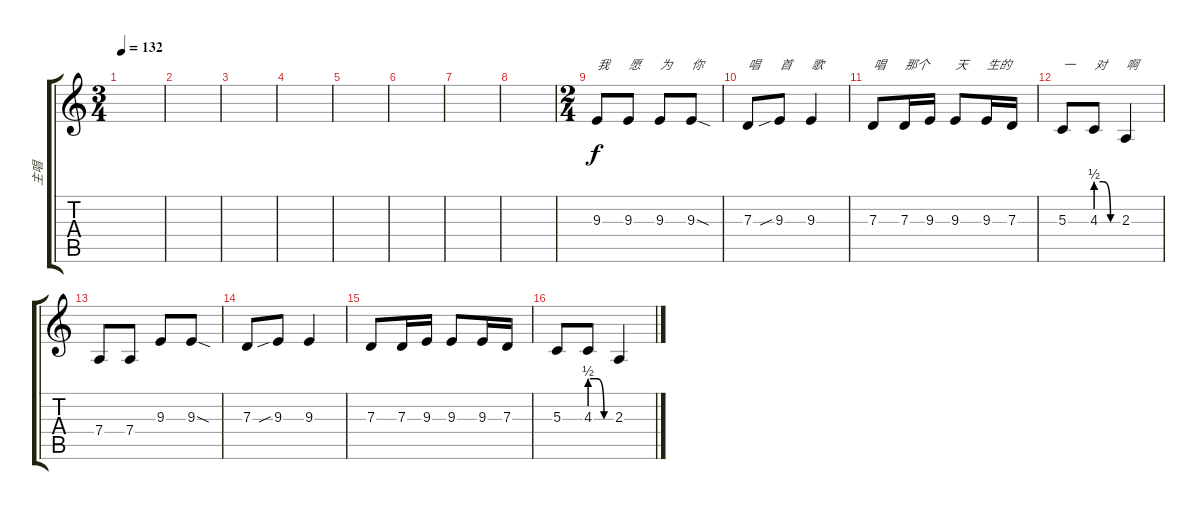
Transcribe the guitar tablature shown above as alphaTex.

\track ("主唱" "主唱") {instrument accordion}
\staff {score tabs}
\tuning (E4 B3 G3 D3 A2 E2) {hide}
\ts (3 4)
\tempo 132
\clef g2
\ks c
|
|
|
|
|
|
|
|
\ts (2 4)
9.3.8{txt "我"} 9.3.8{txt "愿"} 9.3.8{txt "为"} 9.3{sod}.8{txt "你"} |
7.3.8{txt "唱"} 9.3{sib}.8{txt "首"} 9.3.4{txt "歌"} |
7.3.8{txt "唱"} 7.3.16{txt "那个"} 9.3.16 9.3.8{txt "天"} 9.3.16{txt "生的"} 7.3.16 |
5.3.8{txt "一"} 4.3{be (custom 0 2 20 2 40 0 60 0)}.8{txt "对"} 2.3.4{txt "啊"} |
7.4.8 7.4.8 9.3.8 9.3{sod}.8 |
7.3.8 9.3{sib}.8 9.3.4 |
7.3.8 7.3.16 9.3.16 9.3.8 9.3.16 7.3.16 |
5.3.8 4.3{be (custom 0 2 20 2 40 0 60 0)}.8 2.3.4
